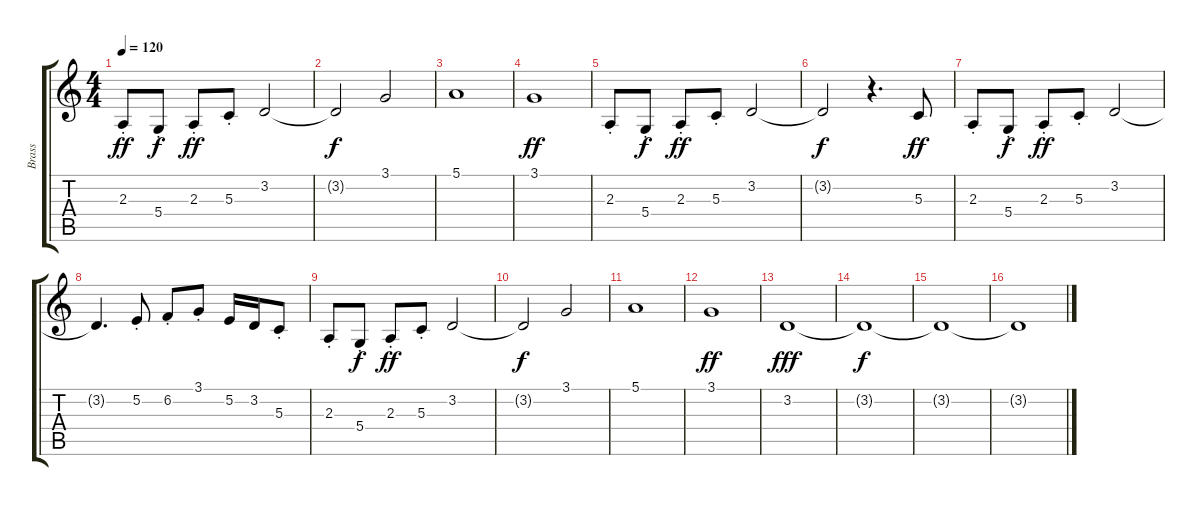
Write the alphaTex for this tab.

\track ("Brass" "Brass") {instrument frenchhorn}
\staff {score tabs}
\tuning (E4 B3 G3 D3 A2 E2) {hide}
\ts (4 4)
\tempo 120
\clef g2
\ks c
2.3{st}.8{dy ff} 5.4{st}.8{dy f} 2.3{st}.8{dy ff} 5.3{st}.8 3.2.2 |
3.2{t}.2{dy f} 3.1.2 |
5.1.1 |
3.1.1{dy ff} |
2.3{st}.8 5.4{st}.8{dy f} 2.3{st}.8{dy ff} 5.3{st}.8 3.2.2 |
3.2{t}.2{dy f} r.4{d} 5.3.8{dy ff} |
2.3{st}.8 5.4{st}.8{dy f} 2.3{st}.8{dy ff} 5.3{st}.8 3.2.2 |
3.2{t}.4{d} 5.2{st}.8 6.2{st}.8 3.1{st}.8 5.2.16 3.2.16 5.3{st}.8 |
2.3{st}.8 5.4{st}.8{dy f} 2.3{st}.8{dy ff} 5.3{st}.8 3.2.2 |
3.2{t}.2{dy f} 3.1.2 |
5.1.1 |
3.1.1{dy ff} |
3.2.1{dy fff volume 0} |
3.2{t}.1{dy f} |
3.2{t}.1 |
3.2{t}.1
